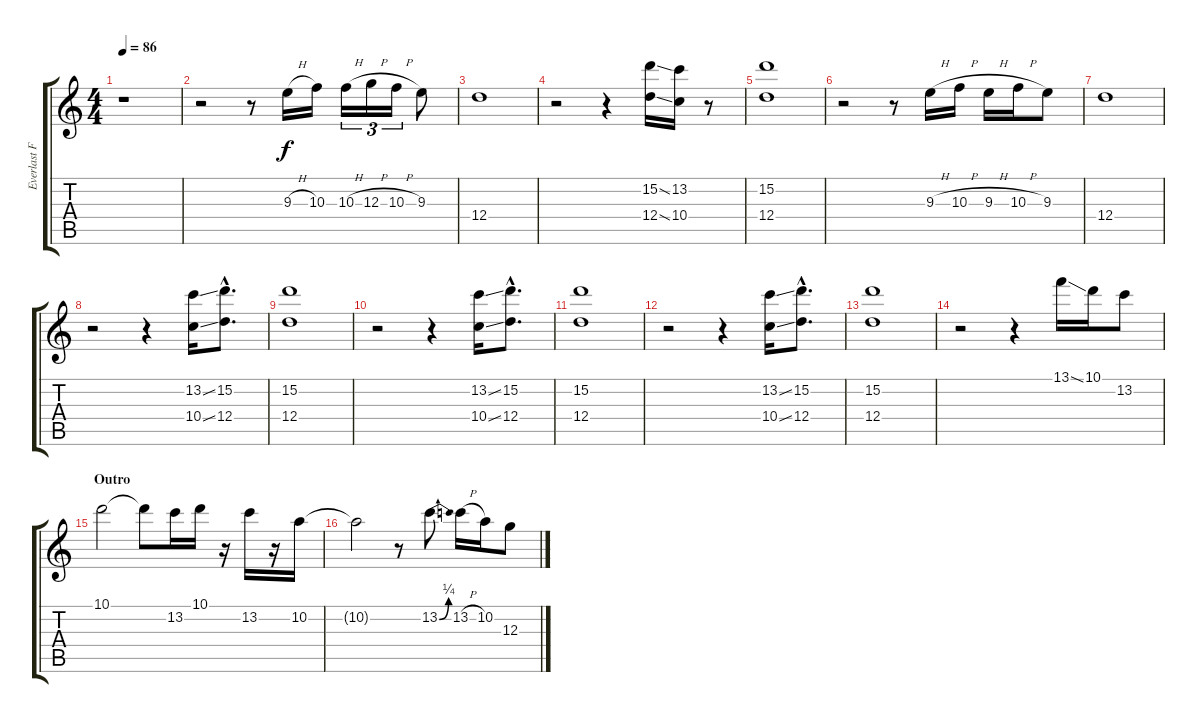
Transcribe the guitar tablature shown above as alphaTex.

\track ("Everlast Fills" "Everlast F") {instrument acousticguitarsteel}
\staff {score tabs}
\tuning (E4 B3 G3 D3 A2 E2) {hide}
\ts (4 4)
\tempo 86
\clef g2
\ks c
r.1{dy f} |
r.2 r.8 9.3{h}.16 10.3.16 10.3{h}.16{tu (3 2)} 12.3{h}.16{tu (3 2)} 10.3{h}.16{tu (3 2)} 9.3.8 |
12.4.1 |
r.2 r.4 (15.2{ss} 12.4{ss}).16 (13.2 10.4).16 r.8 |
(15.2 12.4).1 |
r.2 r.8 9.3{h}.16 10.3{h}.16 9.3{h}.16 10.3{h}.16 9.3.8 |
12.4.1 |
r.2 r.4 (13.2{ss} 10.4{ss}).16 (15.2{hac} 12.4{hac}).8{d} |
(15.2 12.4).1 |
r.2 r.4 (13.2{ss} 10.4{ss}).16 (15.2{hac} 12.4{hac}).8{d} |
(15.2 12.4).1 |
r.2 r.4 (13.2{ss} 10.4{ss}).16 (15.2{hac} 12.4{hac}).8{d} |
(15.2 12.4).1 |
r.2 r.4 13.1{ss}.16 10.1.16 13.2.8 |
\section ("" "Outro")
10.1.2 10.1{t}.8 13.2.16 10.1.16 r.16 13.2.16 r.16 10.2.16 |
10.2{t}.2 r.8 13.2{be (bend 0 0 60 1)}.8 13.2{h}.16 10.2.16 12.3.8
